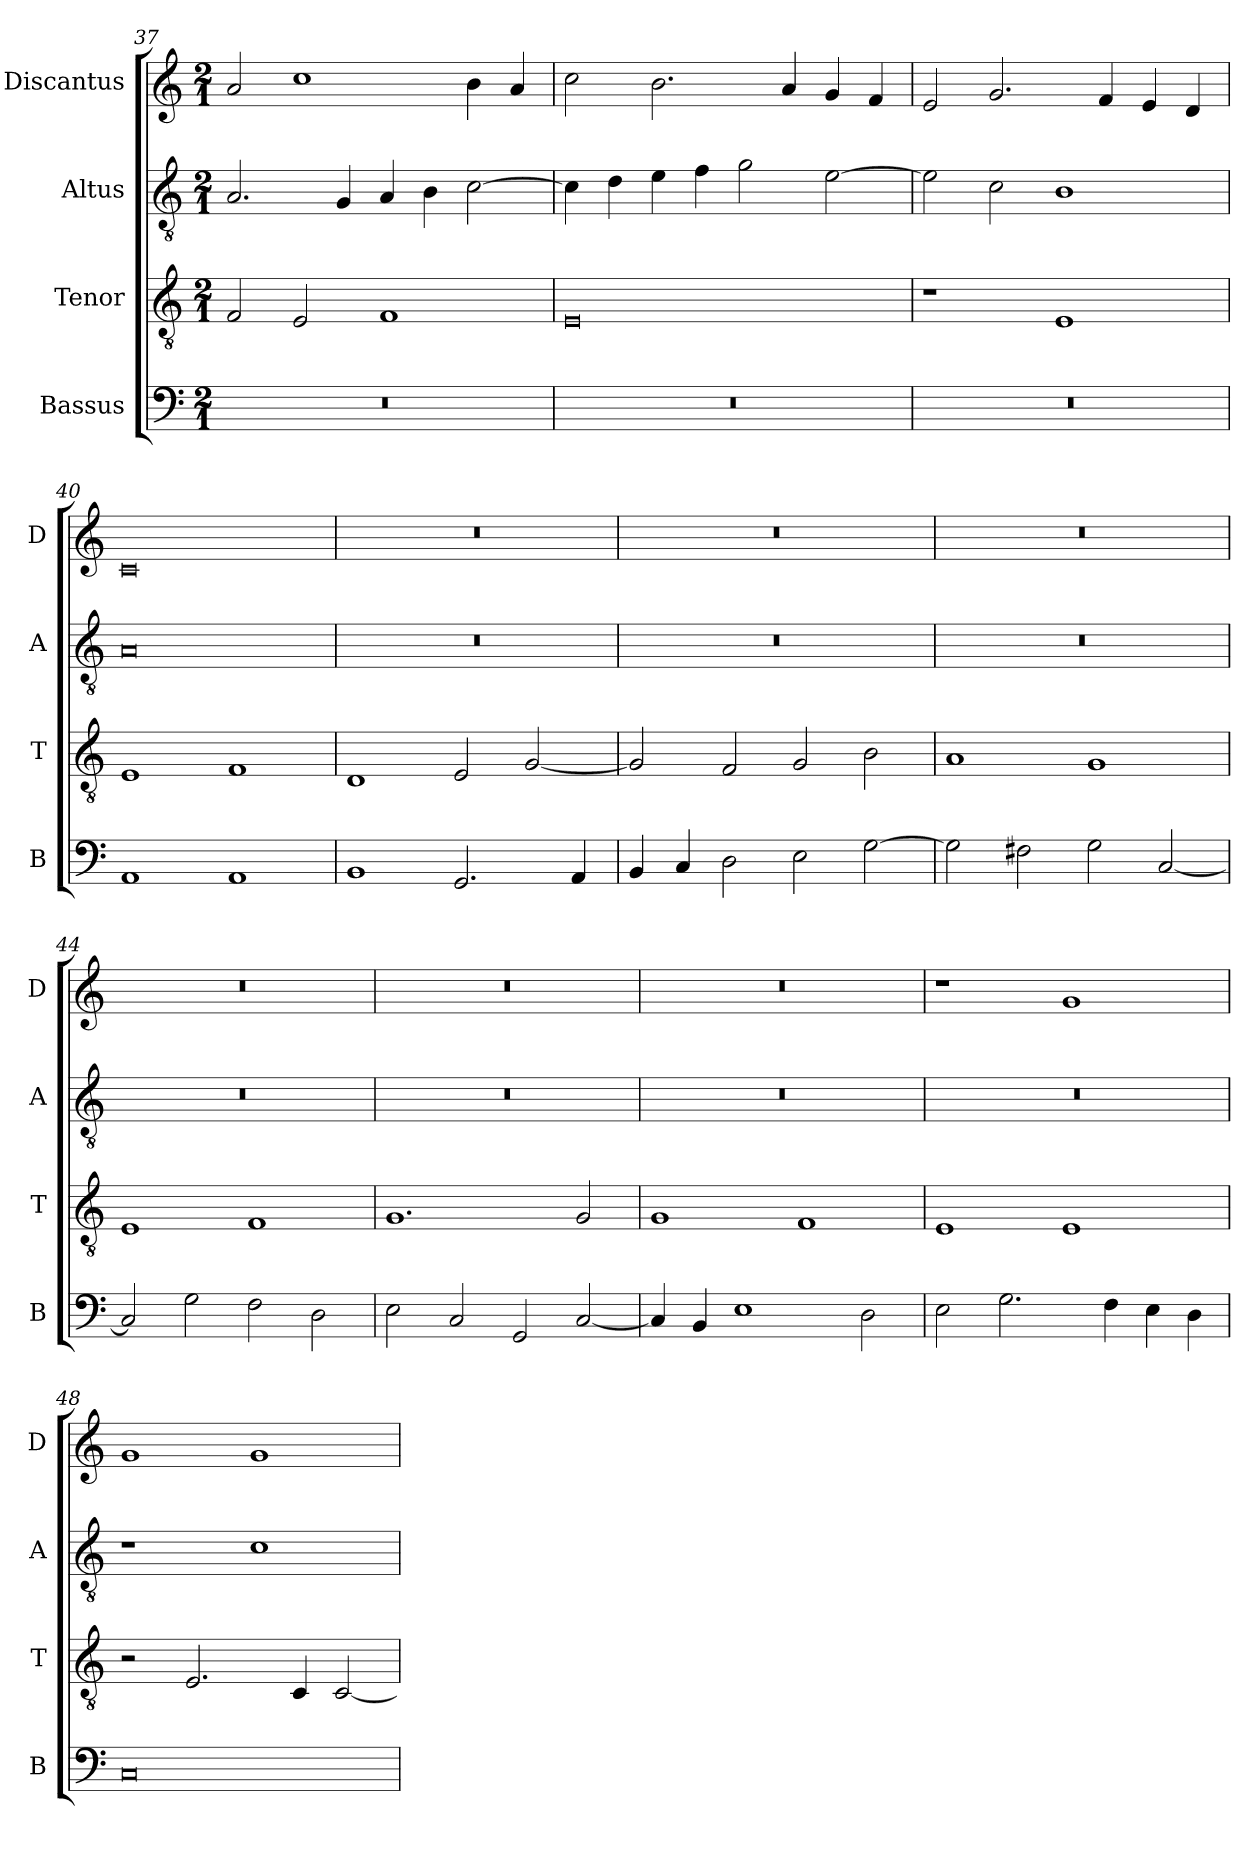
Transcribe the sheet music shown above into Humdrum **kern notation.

**kern	**kern	**kern	**kern
*part4	*part3	*part2	*part1
*staff4	*staff3	*staff2	*staff1
*I"Bassus	*I"Tenor	*I"Altus	*I"Discantus
*I'B	*I'T	*I'A	*I'D
*clefF4	*clefGv2	*clefGv2	*clefG2
*k[]	*k[]	*k[]	*k[]
*M2/1	*M2/1	*M2/1	*M2/1
=37	=37	=37	=37
0r	2F/	2.A/	2a/
.	2E/	.	1cc
.	.	4G/	.
.	1F	4A/	.
.	.	4B\	.
.	.	[2c\	4b\
.	.	.	4a/
=38	=38	=38	=38
0r	0E	4c\]	2cc\
.	.	4d\	.
.	.	4e\	2.b\
.	.	4f\	.
.	.	2g\	.
.	.	.	4a/
.	.	[2e\	4g/
.	.	.	4f/
=39	=39	=39	=39
0r	1r	2e\]	2e/
.	.	2c\	2.g/
.	1E	1B	.
.	.	.	4f/
.	.	.	4e/
.	.	.	4d/
=40	=40	=40	=40
1AA	1E	0A	0c
1AA	1F	.	.
=41	=41	=41	=41
1BB	1D	0r	0r
2.GG/	2E/	.	.
.	[2G/	.	.
4AA/	.	.	.
=42	=42	=42	=42
4BB/	2G/]	0r	0r
4C/	.	.	.
2D\	2F/	.	.
2E\	2G/	.	.
[2G\	2B\	.	.
=43	=43	=43	=43
2G\]	1A	0r	0r
2F#X\	.	.	.
2G\	1G	.	.
[2C/	.	.	.
=44	=44	=44	=44
2C/]	1E	0r	0r
2G\	.	.	.
2F\	1F	.	.
2D\	.	.	.
=45	=45	=45	=45
2E\	1.G	0r	0r
2C/	.	.	.
2GG/	.	.	.
[2C/	2G/	.	.
=46	=46	=46	=46
4C/]	1G	0r	0r
4BB/	.	.	.
1E	.	.	.
.	1F	.	.
2D\	.	.	.
=47	=47	=47	=47
2E\	1E	0r	1r
2.G\	.	.	.
.	1E	.	1g
4F\	.	.	.
4E\	.	.	.
4D\	.	.	.
=48	=48	=48	=48
0C	2r	1r	1g
.	2.E/	.	.
.	.	1c	1g
.	4C/	.	.
.	[2C/	.	.
=	=	=	=
*-	*-	*-	*-
